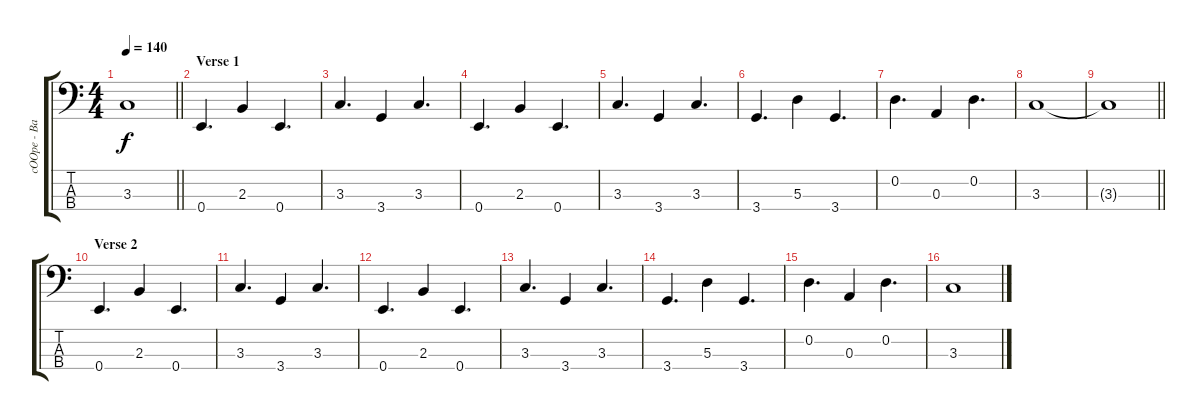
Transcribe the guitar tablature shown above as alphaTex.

\track ("cOOpe - Bass" "cOOpe - Ba") {instrument electricbasspick}
\staff {score tabs}
\tuning (G2 D2 A1 E1) {hide}
\ts (4 4)
\tempo 140
\clef f4
\barLineRight lightlight
\ks c
3.3{t}.1{dy f} |
\section ("" "Verse 1")
0.4.4{d} 2.3.4 0.4.4{d} |
3.3.4{d} 3.4.4 3.3.4{d} |
0.4.4{d} 2.3.4 0.4.4{d} |
3.3.4{d} 3.4.4 3.3.4{d} |
3.4.4{d} 5.3.4 3.4.4{d} |
0.2.4{d} 0.3.4 0.2.4{d} |
3.3.1 |
\barLineRight lightlight
3.3{t}.1 |
\section ("" "Verse 2")
0.4.4{d} 2.3.4 0.4.4{d} |
3.3.4{d} 3.4.4 3.3.4{d} |
0.4.4{d} 2.3.4 0.4.4{d} |
3.3.4{d} 3.4.4 3.3.4{d} |
3.4.4{d} 5.3.4 3.4.4{d} |
0.2.4{d} 0.3.4 0.2.4{d} |
3.3.1
